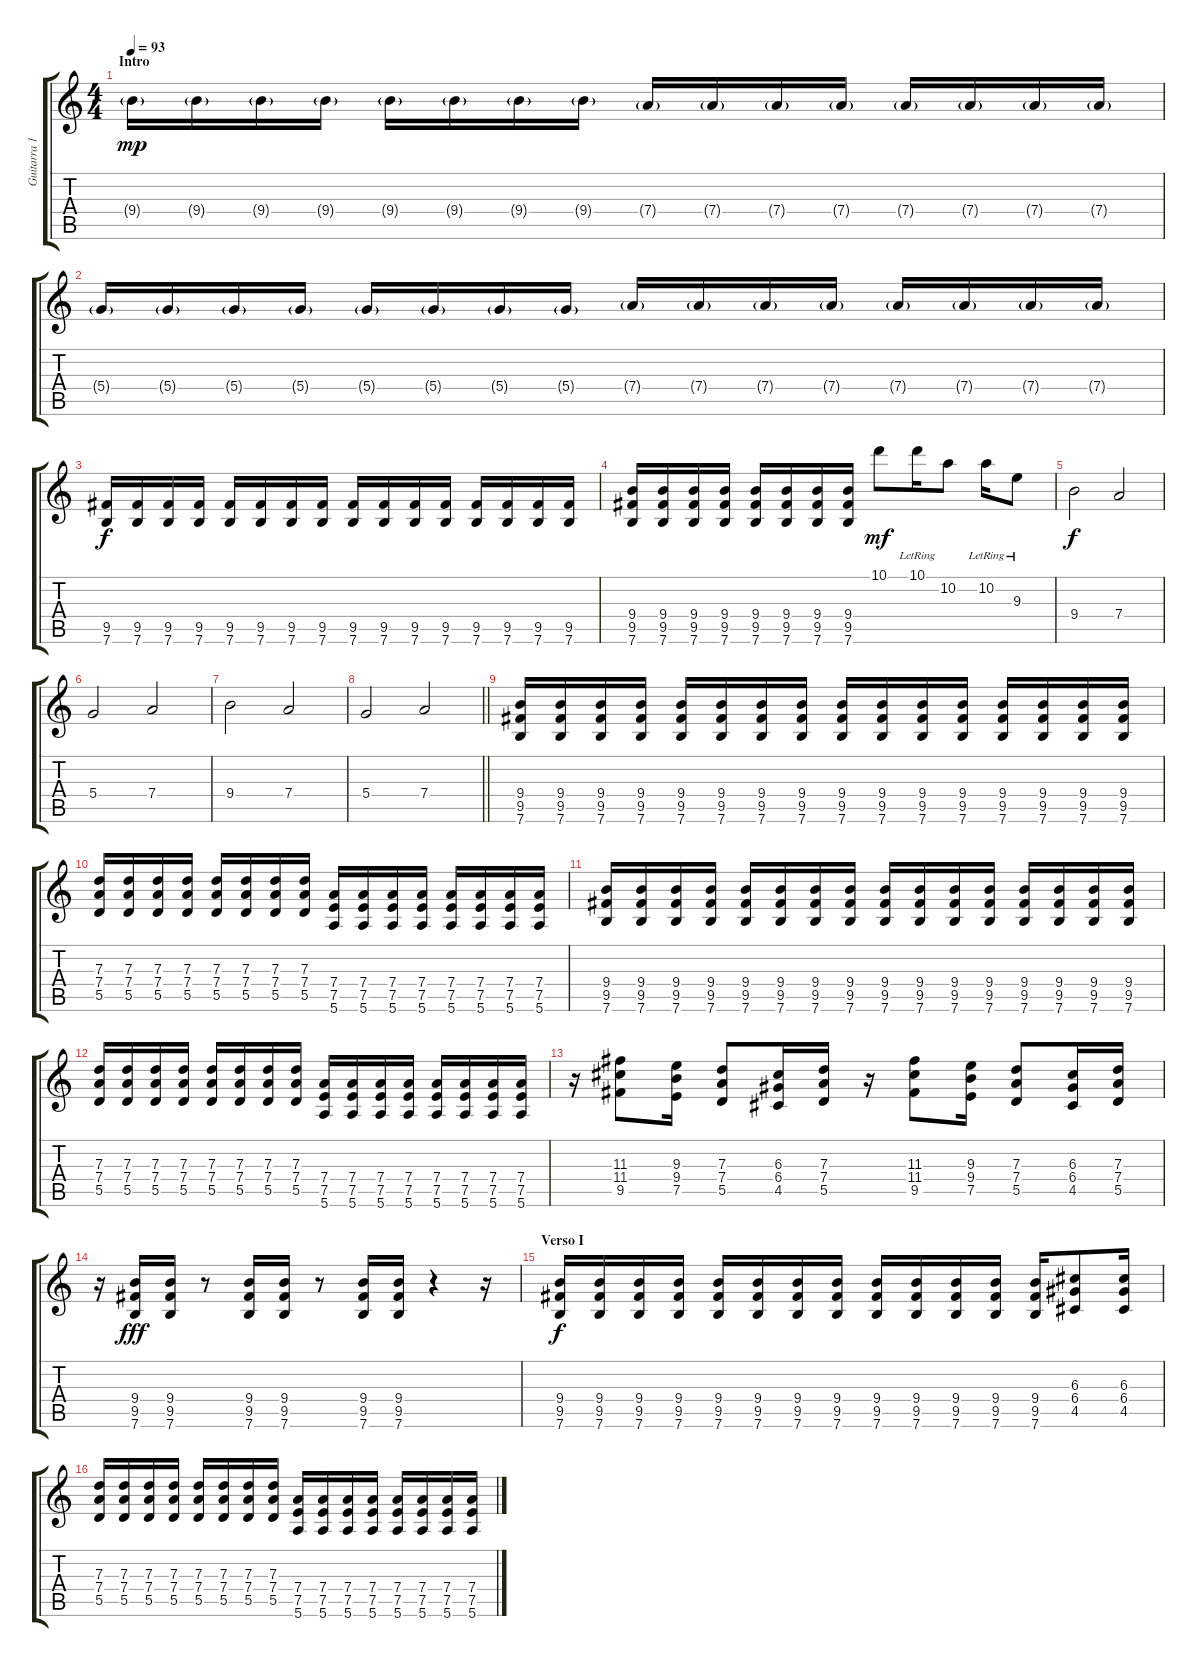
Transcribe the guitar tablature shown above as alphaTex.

\track ("Guitarra 1 - Mathias" "Guitarra 1") {instrument overdrivenguitar}
\staff {score tabs}
\tuning (E4 B3 G3 D3 A2 E2) {hide}
\ts (4 4)
\section ("" "Intro")
\tempo 93
\clef g2
\ks c
9.4{g}.16{dy mp volume 9 instrument overdrivenguitar} 9.4{g}.16 9.4{g}.16 9.4{g}.16 9.4{g}.16 9.4{g}.16 9.4{g}.16 9.4{g}.16 7.4{g}.16 7.4{g}.16 7.4{g}.16 7.4{g}.16 7.4{g}.16 7.4{g}.16 7.4{g}.16 7.4{g}.16 |
5.4{g}.16 5.4{g}.16 5.4{g}.16 5.4{g}.16 5.4{g}.16 5.4{g}.16 5.4{g}.16 5.4{g}.16 7.4{g}.16 7.4{g}.16 7.4{g}.16 7.4{g}.16 7.4{g}.16 7.4{g}.16 7.4{g}.16 7.4{g}.16 |
(9.5 7.6).16{dy f volume 13} (9.5 7.6).16 (9.5 7.6).16 (9.5 7.6).16 (9.5 7.6).16 (9.5 7.6).16 (9.5 7.6).16 (9.5 7.6).16 (9.5 7.6).16 (9.5 7.6).16 (9.5 7.6).16 (9.5 7.6).16 (9.5 7.6).16 (9.5 7.6).16 (9.5 7.6).16 (9.5 7.6).16 |
(9.4 9.5 7.6).16 (9.4 9.5 7.6).16 (9.4 9.5 7.6).16 (9.4 9.5 7.6).16 (9.4 9.5 7.6).16 (9.4 9.5 7.6).16 (9.4 9.5 7.6).16 (9.4 9.5 7.6).16 10.1.8{dy mf} 10.1{lr}.16 10.2.8 10.2{lr}.16 9.3{lr}.8 |
9.4.2{dy f} 7.4.2 |
5.4.2 7.4.2 |
9.4.2 7.4.2 |
\barLineRight lightlight
5.4.2 7.4.2 |
(9.4 9.5 7.6).16 (9.4 9.5 7.6).16 (9.4 9.5 7.6).16 (9.4 9.5 7.6).16 (9.4 9.5 7.6).16 (9.4 9.5 7.6).16 (9.4 9.5 7.6).16 (9.4 9.5 7.6).16 (9.4 9.5 7.6).16 (9.4 9.5 7.6).16 (9.4 9.5 7.6).16 (9.4 9.5 7.6).16 (9.4 9.5 7.6).16 (9.4 9.5 7.6).16 (9.4 9.5 7.6).16 (9.4 9.5 7.6).16 |
(7.3 7.4 5.5).16 (7.3 7.4 5.5).16 (7.3 7.4 5.5).16 (7.3 7.4 5.5).16 (7.3 7.4 5.5).16 (7.3 7.4 5.5).16 (7.3 7.4 5.5).16 (7.3 7.4 5.5).16 (7.4 7.5 5.6).16 (7.4 7.5 5.6).16 (7.4 7.5 5.6).16 (7.4 7.5 5.6).16 (7.4 7.5 5.6).16 (7.4 7.5 5.6).16 (7.4 7.5 5.6).16 (7.4 7.5 5.6).16 |
(9.4 9.5 7.6).16 (9.4 9.5 7.6).16 (9.4 9.5 7.6).16 (9.4 9.5 7.6).16 (9.4 9.5 7.6).16 (9.4 9.5 7.6).16 (9.4 9.5 7.6).16 (9.4 9.5 7.6).16 (9.4 9.5 7.6).16 (9.4 9.5 7.6).16 (9.4 9.5 7.6).16 (9.4 9.5 7.6).16 (9.4 9.5 7.6).16 (9.4 9.5 7.6).16 (9.4 9.5 7.6).16 (9.4 9.5 7.6).16 |
(7.3 7.4 5.5).16 (7.3 7.4 5.5).16 (7.3 7.4 5.5).16 (7.3 7.4 5.5).16 (7.3 7.4 5.5).16 (7.3 7.4 5.5).16 (7.3 7.4 5.5).16 (7.3 7.4 5.5).16 (7.4 7.5 5.6).16 (7.4 7.5 5.6).16 (7.4 7.5 5.6).16 (7.4 7.5 5.6).16 (7.4 7.5 5.6).16 (7.4 7.5 5.6).16 (7.4 7.5 5.6).16 (7.4 7.5 5.6).16 |
r.16 (11.3 11.4 9.5).8 (9.3 9.4 7.5).16 (7.3 7.4 5.5).8 (6.3 6.4 4.5).16 (7.3 7.4 5.5).16 r.16 (11.3 11.4 9.5).8 (9.3 9.4 7.5).16 (7.3 7.4 5.5).8 (6.3 6.4 4.5).16 (7.3 7.4 5.5).16 |
r.16 (9.4 9.5 7.6).16{dy fff} (9.4 9.5 7.6).16 r.8 (9.4 9.5 7.6).16 (9.4 9.5 7.6).16 r.8 (9.4 9.5 7.6).16 (9.4 9.5 7.6).16 r.4 r.16 |
\section ("" "Verso I")
(9.4 9.5 7.6).16{dy f} (9.4 9.5 7.6).16 (9.4 9.5 7.6).16 (9.4 9.5 7.6).16 (9.4 9.5 7.6).16 (9.4 9.5 7.6).16 (9.4 9.5 7.6).16 (9.4 9.5 7.6).16 (9.4 9.5 7.6).16 (9.4 9.5 7.6).16 (9.4 9.5 7.6).16 (9.4 9.5 7.6).16 (9.4 9.5 7.6).16 (6.3 6.4 4.5).8 (6.3 6.4 4.5).16 |
(7.3 7.4 5.5).16 (7.3 7.4 5.5).16 (7.3 7.4 5.5).16 (7.3 7.4 5.5).16 (7.3 7.4 5.5).16 (7.3 7.4 5.5).16 (7.3 7.4 5.5).16 (7.3 7.4 5.5).16 (7.4 7.5 5.6).16 (7.4 7.5 5.6).16 (7.4 7.5 5.6).16 (7.4 7.5 5.6).16 (7.4 7.5 5.6).16 (7.4 7.5 5.6).16 (7.4 7.5 5.6).16 (7.4 7.5 5.6).16
